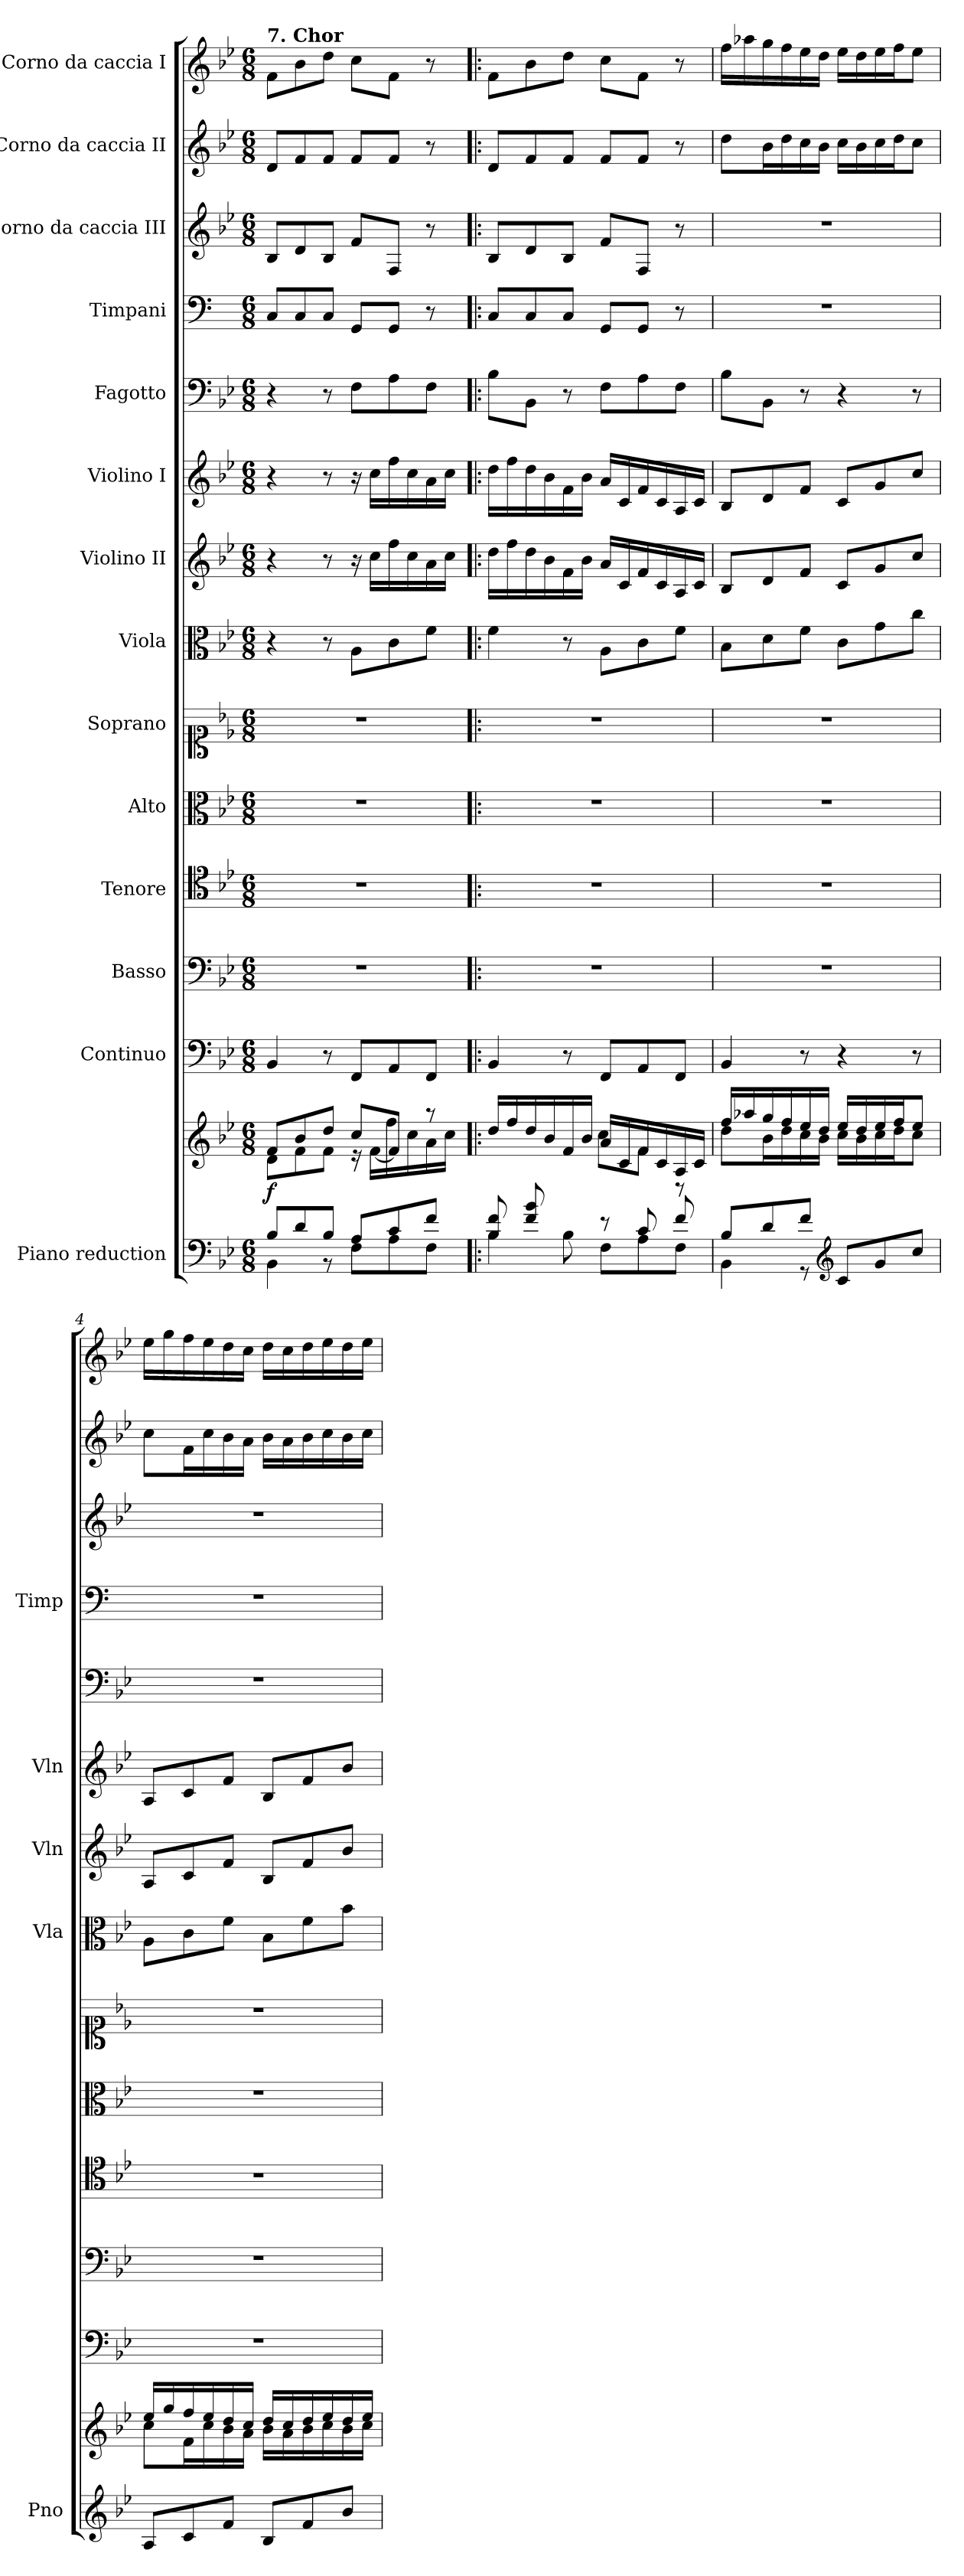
**kern	**kern	**dynam	**kern	**kern	**kern	**kern	**kern	**kern	**kern	**kern	**kern	**kern	**kern	**kern	**kern
*part14	*part14	*part14	*part13	*part12	*part11	*part10	*part9	*part8	*part7	*part6	*part5	*part4	*part3	*part2	*part1
*staff15	*staff14	*staff14/15	*staff13	*staff12	*staff11	*staff10	*staff9	*staff8	*staff7	*staff6	*staff5	*staff4	*staff3	*staff2	*staff1
*I"Piano reduction	*	*	*I"Continuo	*I"Basso	*I"Tenore	*I"Alto	*I"Soprano	*I"Viola	*I"Violino II	*I"Violino I	*I"Fagotto	*I"Timpani	*I"Corno da caccia III	*I"Corno da caccia II	*I"Corno da caccia I
*I'Pno	*	*	*	*	*	*	*	*I'Vla	*I'Vln	*I'Vln	*	*I'Timp	*	*	*
*stria5	*stria5	*	*	*	*	*	*	*	*	*	*	*	*	*	*
*clefF4	*clefG2	*	*clefF4	*clefF4	*clefC4	*clefC3	*clefC1	*clefC3	*clefG2	*clefG2	*clefF4	*clefF4	*clefG2	*clefG2	*clefG2
*	*	*	*	*	*	*	*	*	*	*	*	*ITrd1c2	*ITrd8c14	*ITrd8c14	*ITrd8c14
*k[b-e-]	*k[b-e-]	*	*k[b-e-]	*k[b-e-]	*k[b-e-]	*k[b-e-]	*k[b-e-]	*k[b-e-]	*k[b-e-]	*k[b-e-]	*k[b-e-]	*k[b-e-]	*k[b-e-]	*k[b-e-]	*k[b-e-]
*M6/8	*M6/8	*	*M6/8	*M6/8	*M6/8	*M6/8	*M6/8	*M6/8	*M6/8	*M6/8	*M6/8	*M6/8	*M6/8	*M6/8	*M6/8
=1	=1	=1	=1	=1	=1	=1	=1	=1	=1	=1	=1	=1	=1	=1	=1
*^	*^	*	*	*	*	*	*	*	*	*	*	*	*	*	*
!	!	!	!	!	!	!	!	!	!	!	!	!	!	!	!	!	!LO:TX:a:B:t=7. Chor
!	!	!	!	!LO:DY:b	!	!	!	!	!	!	!	!	!	!	!	!	!
8B-/L	4BB-\	8f/L	8d\L	f	4BB-/	2.r	2.r	2.r	2.r	4r	4r	4r	4r	8BB-/L	8BB-/L	8D/L	8F\L
8d/	.	8b-/	8f\	.	.	.	.	.	.	.	.	.	.	8BB-/	8D/	8F/	8B-\
8B-/J	8r	8dd/J	8f\J	.	8r	.	.	.	.	8r	8r	8r	8r	8BB-/J	8BB-/J	8F/J	8d\J
8A/L	8F\L	8cc/L	16r	.	8FF/L	.	.	.	.	8A\L	16r	16r	8F\L	8FF/L	8F/L	8F/L	8c\L
.	.	.	[16f\LL	.	.	.	.	.	.	.	16cc\LL	16cc\LL	.	.	.	.	.
8c/	8A\	8f/J]	16ff\	.	8AA/	.	.	.	.	8c\	16ff\	16ff\	8A\	8FF/J	8FF/J	8F/J	8F\J
.	.	.	16cc\	.	.	.	.	.	.	.	16cc\	16cc\	.	.	.	.	.
8f/J	8F\J	8r	16a\	.	8FF/J	.	.	.	.	8f\J	16a\	16a\	8F\J	8r	8r	8r	8r
.	.	.	16cc\JJ	.	.	.	.	.	.	.	16cc\JJ	16cc\JJ	.	.	.	.	.
=2!|:	=2!|:	=2!|:	=2!|:	=2!|:	=2!|:	=2!|:	=2!|:	=2!|:	=2!|:	=2!|:	=2!|:	=2!|:	=2!|:	=2!|:	=2!|:	=2!|:	=2!|:
*	*	*	*^	*	*	*	*	*	*	*	*	*	*	*	*	*	*
8B-/ 8f/L	4B-\	16dd/LL	4.ryy	4ryy	.	4BB-/	2.r	2.r	2.r	2.r	4f\	16dd\LL	16dd\LL	8B-\L	8BB-/L	8BB-/L	8D/L	8F\L
.	.	16ff/	.	.	.	.	.	.	.	.	.	16ff\	16ff\	.	.	.	.	.
8f/ 8b-/	.	16dd/	.	.	.	.	.	.	.	.	.	16dd\	16dd\	8BB-\J	8BB-/	8D/	8F/	8B-\
.	.	16b-/	.	.	.	.	.	.	.	.	.	16b-\	16b-\	.	.	.	.	.
8ryy	8B-\	16f/	.	8dd\J	.	8r	.	.	.	.	8r	16f\	16f\	8r	8BB-/J	8BB-/J	8F/J	8d\J
.	.	16b-/JJ	.	.	.	.	.	.	.	.	.	16b-\JJ	16b-\JJ	.	.	.	.	.
8r	8F\L	16a/LL	8cc\L	4.ryy	.	8FF/L	.	.	.	.	8A\L	16a/LL	16a/LL	8F\L	8FF/L	8F/L	8F/L	8c\L
.	.	16c/	.	.	.	.	.	.	.	.	.	16c/	16c/	.	.	.	.	.
8c/L	8A\	16f/	8f\J	.	.	8AA/	.	.	.	.	8c\	16f/	16f/	8A\	8FF/J	8FF/J	8F/J	8F\J
.	.	16c/	.	.	.	.	.	.	.	.	.	16c/	16c/	.	.	.	.	.
8f/J	8F\J	16A/	8r	.	.	8FF/J	.	.	.	.	8f\J	16A/	16A/	8F\J	8r	8r	8r	8r
.	.	16c/JJ	.	.	.	.	.	.	.	.	.	16c/JJ	16c/JJ	.	.	.	.	.
*	*	*	*v	*v	*	*	*	*	*	*	*	*	*	*	*	*	*	*
=3	=3	=3	=3	=3	=3	=3	=3	=3	=3	=3	=3	=3	=3	=3	=3	=3	=3
8B-/L	4BB-\	16ff/LL	8dd\L	.	4BB-/	2.r	2.r	2.r	2.r	8B-\L	8B-/L	8B-/L	8B-\L	2.r	2.r	8d\L	16f\LL
.	.	16aa-X/	.	.	.	.	.	.	.	.	.	.	.	.	.	.	16a-X\
8d/	.	16gg/	16b-\L	.	.	.	.	.	.	8d\	8d/	8d/	8BB-\J	.	.	16B-\L	16g\
.	.	16ff/	16dd\	.	.	.	.	.	.	.	.	.	.	.	.	16d\	16f\
8f/J	8r	16ee-/	16cc\	.	8r	.	.	.	.	8f\J	8f/J	8f/J	8r	.	.	16c\	16e-\
.	.	16dd/JJ	16b-\JJ	.	.	.	.	.	.	.	.	.	.	.	.	16B-\JJ	16d\JJ
*clefG2	*	*	*	*	*	*	*	*	*	*	*	*	*	*	*	*	*
8c/L	4.ryy	16ee-/LL	16cc\LL	.	4r	.	.	.	.	8c\L	8c/L	8c/L	4r	.	.	16c\LL	16e-\LL
.	.	16dd/	16b-\	.	.	.	.	.	.	.	.	.	.	.	.	16B-\	16d\
8g/	.	16ee-/	16cc\	.	.	.	.	.	.	8g\	8g/	8g/	.	.	.	16c\	16e-\
.	.	16ff/J	16dd\J	.	.	.	.	.	.	.	.	.	.	.	.	16d\J	16f\J
8cc/J	.	8ee-/J	8cc\J	.	8r	.	.	.	.	8cc\J	8cc/J	8cc/J	8r	.	.	8c\J	8e-\J
*v	*v	*	*	*	*	*	*	*	*	*	*	*	*	*	*	*	*
=4	=4	=4	=4	=4	=4	=4	=4	=4	=4	=4	=4	=4	=4	=4	=4	=4
8A/L	16ee-/LL	8cc\L	.	2.r	2.r	2.r	2.r	2.r	8A\L	8A/L	8A/L	2.r	2.r	2.r	8c\L	16e-\LL
.	16gg/	.	.	.	.	.	.	.	.	.	.	.	.	.	.	16g\
8c/	16ff/	16f\L	.	.	.	.	.	.	8c\	8c/	8c/	.	.	.	16F\L	16f\
.	16ee-/	16cc\	.	.	.	.	.	.	.	.	.	.	.	.	16c\	16e-\
8f/J	16dd/	16b-\	.	.	.	.	.	.	8f\J	8f/J	8f/J	.	.	.	16B-\	16d\
.	16cc/JJ	16a\JJ	.	.	.	.	.	.	.	.	.	.	.	.	16A\JJ	16c\JJ
8B-/L	16dd/LL	16b-\LL	.	.	.	.	.	.	8B-\L	8B-/L	8B-/L	.	.	.	16B-\LL	16d\LL
.	16cc/	16a\	.	.	.	.	.	.	.	.	.	.	.	.	16A\	16c\
8f/	16dd/	16b-\	.	.	.	.	.	.	8f\	8f/	8f/	.	.	.	16B-\	16d\
.	16ee-/	16cc\	.	.	.	.	.	.	.	.	.	.	.	.	16c\	16e-\
8b-/J	16dd/	16b-\	.	.	.	.	.	.	8b-\J	8b-/J	8b-/J	.	.	.	16B-\	16d\
.	16ee-/JJ	16cc\JJ	.	.	.	.	.	.	.	.	.	.	.	.	16c\JJ	16e-\JJ
*	*v	*v	*	*	*	*	*	*	*	*	*	*	*	*	*	*
=	=	=	=	=	=	=	=	=	=	=	=	=	=	=	=
*-	*-	*-	*-	*-	*-	*-	*-	*-	*-	*-	*-	*-	*-	*-	*-
